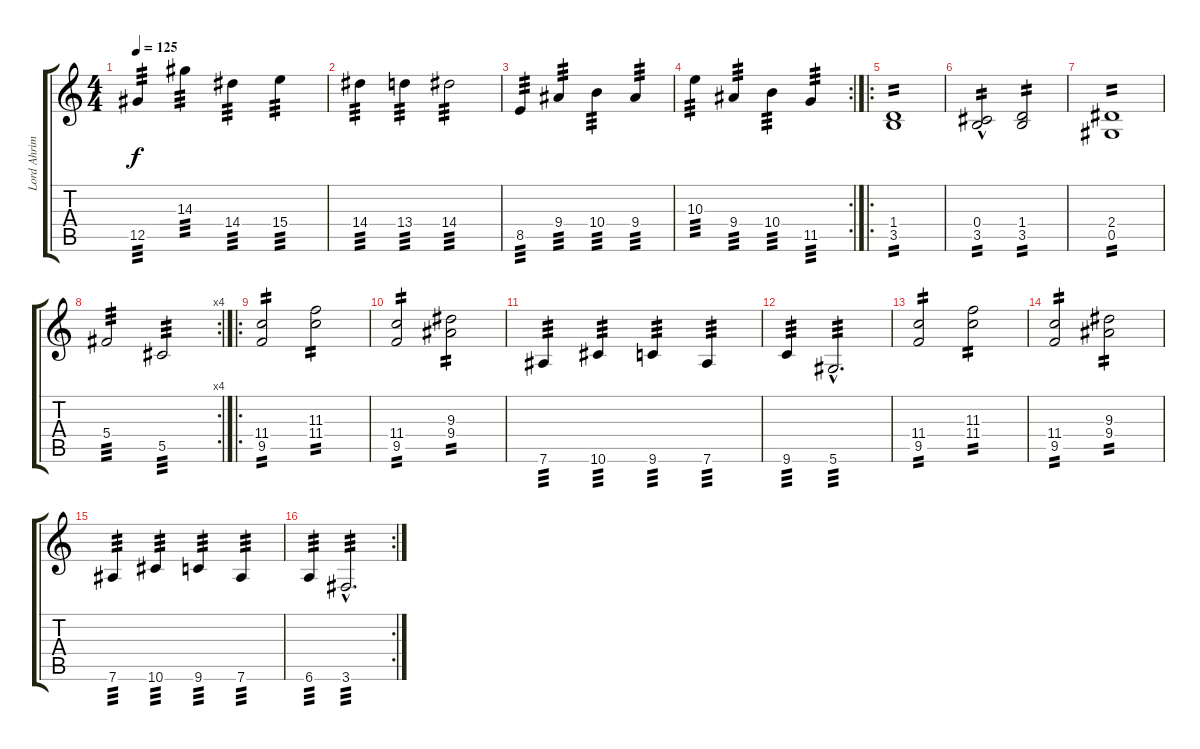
\track ("Lord Ahriman" "Lord Ahrim") {instrument distortionguitar}
\staff {score tabs}
\tuning (Eb4 Bb3 Gb3 Db3 Ab2 Eb2) {hide}
\ts (4 4)
\tempo 125
\clef g2
\ks c
12.5.4{tp 3 dy f} 14.3.4{tp 3} 14.4.4{tp 3} 15.4.4{tp 3} |
14.4.4{tp 3} 13.4.4{tp 3} 14.4.2{tp 3} |
8.5.4{tp 3} 9.4.4{tp 3} 10.4.4{tp 3} 9.4.4{tp 3} |
\rc 2
10.3.4{tp 3} 9.4.4{tp 3} 10.4.4{tp 3} 11.5.4{tp 3} |
\ro
(1.4 3.5).1{tp 2} |
(0.4{hac} 3.5).2{tp 2} (1.4 3.5).2{tp 2} |
(2.4 0.5).1{tp 2} |
\rc 4
5.4.2{tp 3} 5.5.2{tp 3} |
\ro
(11.4 9.5).2{tp 2} (11.3 11.4).2{tp 2} |
(11.4 9.5).2{tp 2} (9.3 9.4).2{tp 2} |
7.6.4{tp 3} 10.6.4{tp 3} 9.6.4{tp 3} 7.6.4{tp 3} |
9.6.4{tp 3} 5.6{hac}.2{d tp 3} |
(11.4 9.5).2{tp 2} (11.3 11.4).2{tp 2} |
(11.4 9.5).2{tp 2} (9.3 9.4).2{tp 2} |
7.6.4{tp 3} 10.6.4{tp 3} 9.6.4{tp 3} 7.6.4{tp 3} |
\rc 2
6.6.4{tp 3} 3.6{hac}.2{d tp 3}
